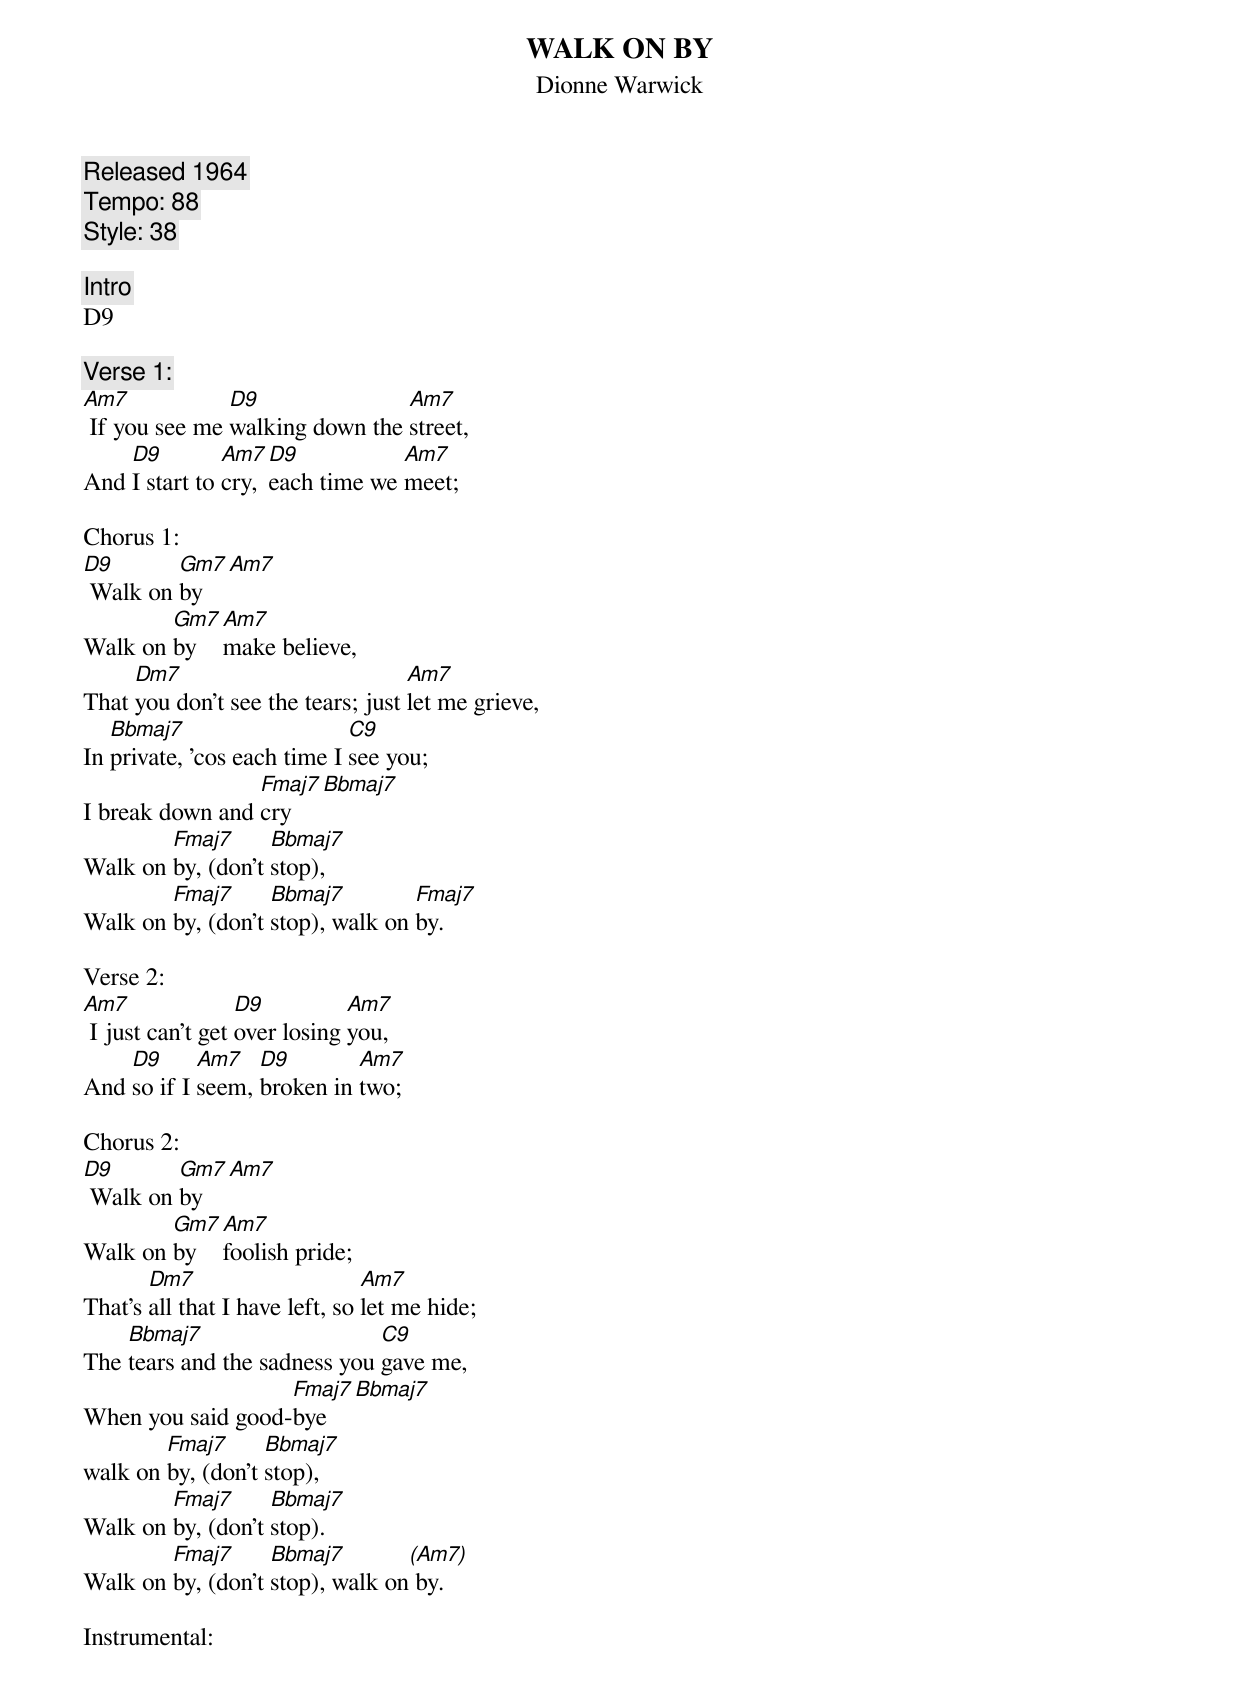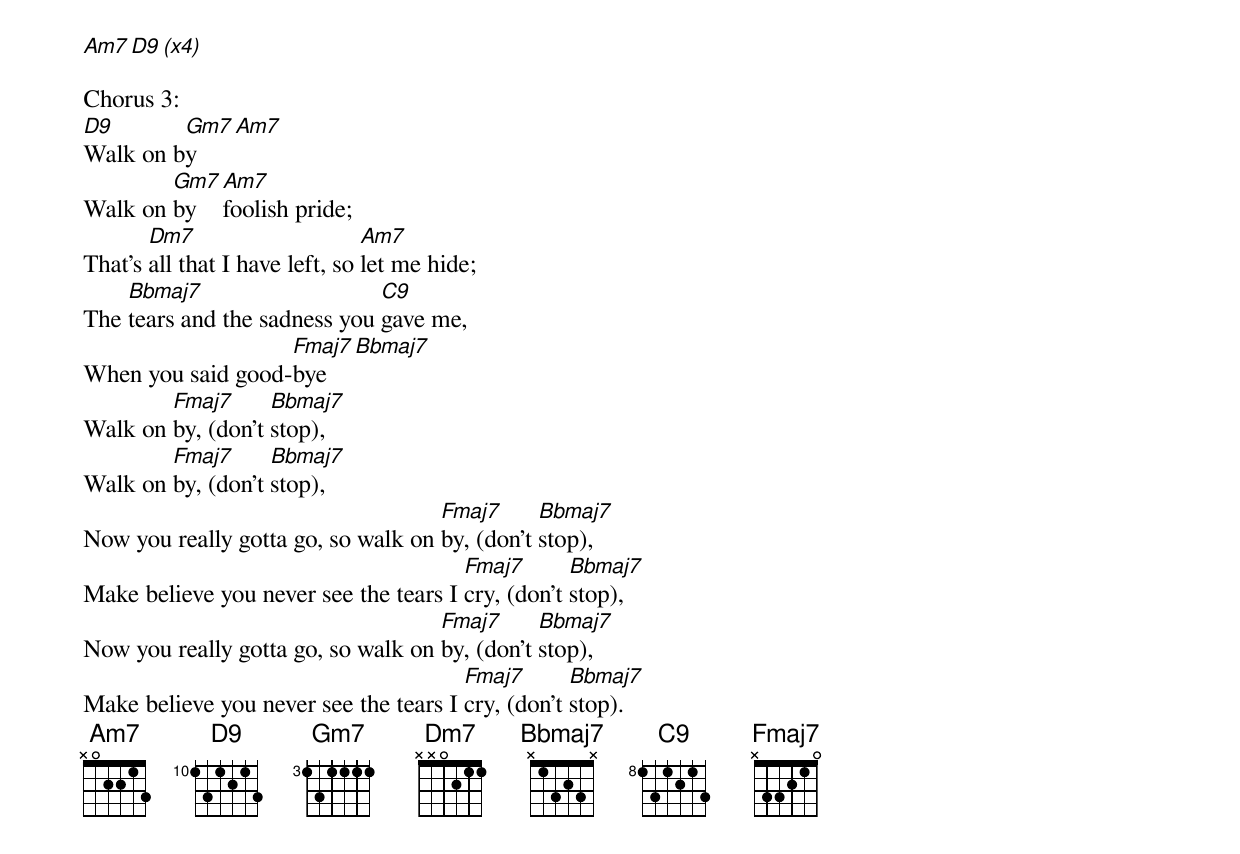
WALK ON BY
Dionne Warwick
Released 1964
Tempo: 88
Style: 38

Intro
D9

Verse 1:
Am7            D9               Am7
 If you see me walking down the street,
    D9         Am7  D9           Am7
And I start to cry, each time we meet;

Chorus 1:
D9       Gm7  Am7
 Walk on by
        Gm7   Am7
Walk on by    make believe,
     Dm7                           Am7
That you don't see the tears; just let me grieve,
   Bbmaj7                    C9
In private, 'cos each time I see you;
                 Fmaj7  Bbmaj7
I break down and cry
        Fmaj7      Bbmaj7
Walk on by, (don't stop),
        Fmaj7      Bbmaj7         Fmaj7
Walk on by, (don't stop), walk on by.

Verse 2:
Am7               D9          Am7
 I just can't get over losing you,
    D9      Am7   D9        Am7
And so if I seem, broken in two;

Chorus 2:
D9       Gm7  Am7
 Walk on by
        Gm7   Am7
Walk on by    foolish pride;
       Dm7                      Am7
That's all that I have left, so let me hide;
    Bbmaj7                    C9
The tears and the sadness you gave me,
                   Fmaj7  Bbmaj7
When you said good-bye
        Fmaj7      Bbmaj7
walk on by, (don't stop),
        Fmaj7      Bbmaj7
Walk on by, (don't stop).
        Fmaj7      Bbmaj7        (Am7)
Walk on by, (don't stop), walk on by.

Instrumental:
Am7 D9 (x4)

Chorus 3:
D9       Gm7  Am7
Walk on by
        Gm7   Am7
Walk on by    foolish pride;
       Dm7                      Am7
That's all that I have left, so let me hide;
    Bbmaj7                    C9
The tears and the sadness you gave me,
                   Fmaj7  Bbmaj7
When you said good-bye
        Fmaj7      Bbmaj7
Walk on by, (don't stop),
        Fmaj7      Bbmaj7
Walk on by, (don't stop),
                                    Fmaj7      Bbmaj7
Now you really gotta go, so walk on by, (don't stop),
                                       Fmaj7       Bbmaj7
Make believe you never see the tears I cry, (don't stop),
                                    Fmaj7      Bbmaj7
Now you really gotta go, so walk on by, (don't stop),
                                       Fmaj7       Bbmaj7
Make believe you never see the tears I cry, (don't stop).
